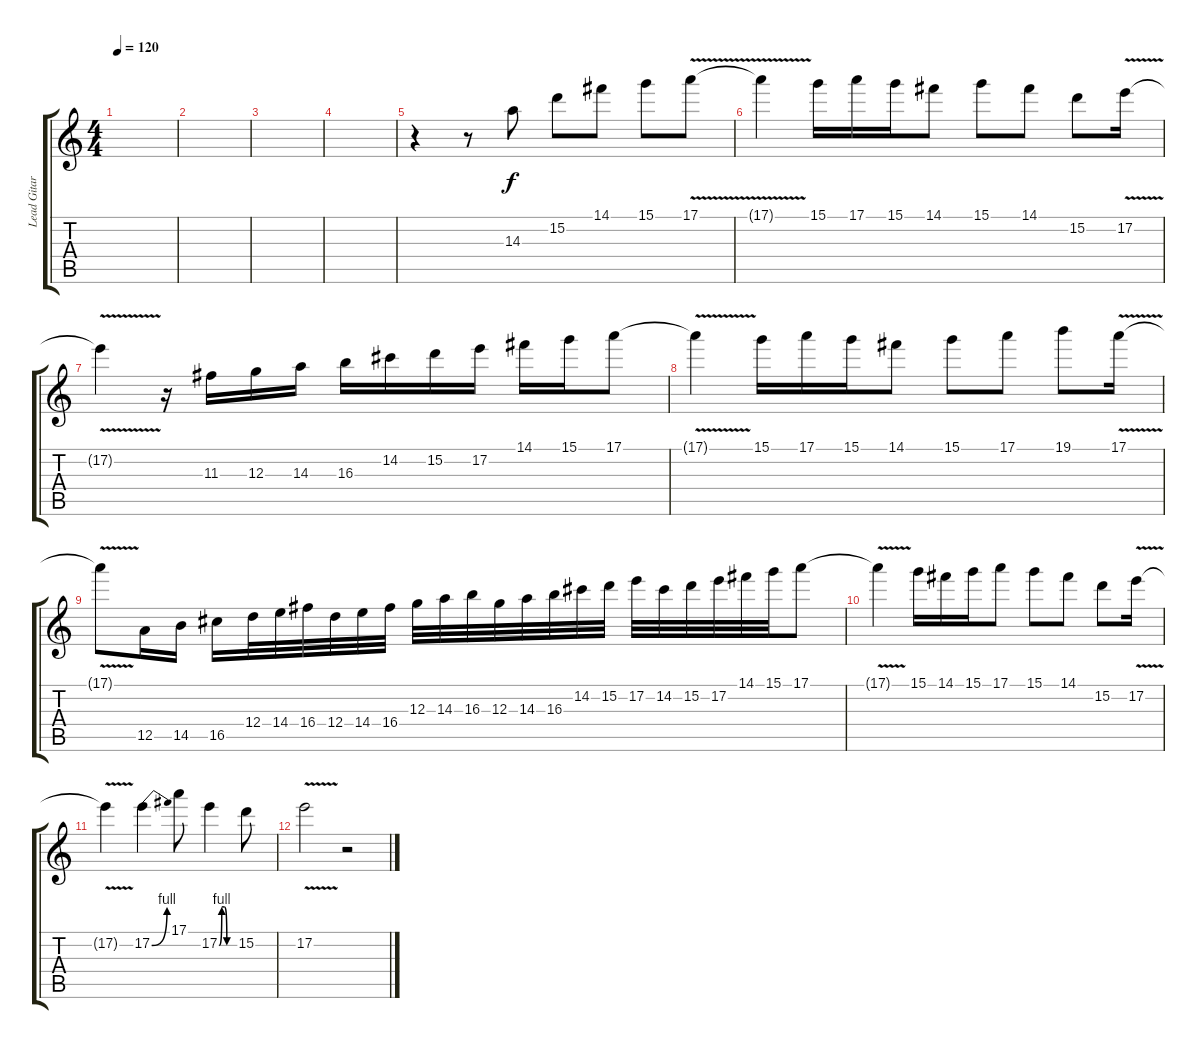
\track ("Lead Gitarre" "Lead Gitar") {instrument overdrivenguitar}
\staff {score tabs}
\tuning (E4 B3 G3 D3 A2 E2) {hide}
\ts (4 4)
\tempo 120
\clef g2
\ks c
|
|
|
|
r.4 r.8 14.3.8 15.2.8 14.1.8 15.1.8 17.1{v}.8 |
17.1{t}.4 15.1.16 17.1.16 15.1.16 14.1.8 15.1.8 14.1.8 15.2.8 17.2{v}.16 |
17.2{v t}.4 r.16 11.3.16 12.3.16 14.3.16 16.3.16 14.2.16 15.2.16 17.2.16 14.1.16 15.1.16 17.1.8 |
17.1{v t}.4 15.1.16 17.1.16 15.1.16 14.1.8 15.1.8 17.1.8 19.1.8 17.1{v}.16 |
17.1{v t}.8 12.5.16 14.5.16 16.5.16 12.4.32 14.4.32 16.4.32 12.4.32 14.4.32 16.4.32 12.3.32 14.3.32 16.3.32 12.3.32 14.3.32 16.3.32 14.2.32 15.2.32 17.2.32 14.2.32 15.2.32 17.2.32 14.1.32 15.1.32 17.1.8 |
17.1{v t}.4 15.1.16 14.1.16 15.1.16 17.1.8 15.1.8 14.1.8 15.2.8 17.2{v}.16 |
17.2{t}.4 17.2{be (bend 0 0 60 4)}.4 17.1.8 17.2{be (custom 0 0 10 4 20 4 30 0 60 0)}.4 15.2.8 |
17.2{v}.2 r.2
